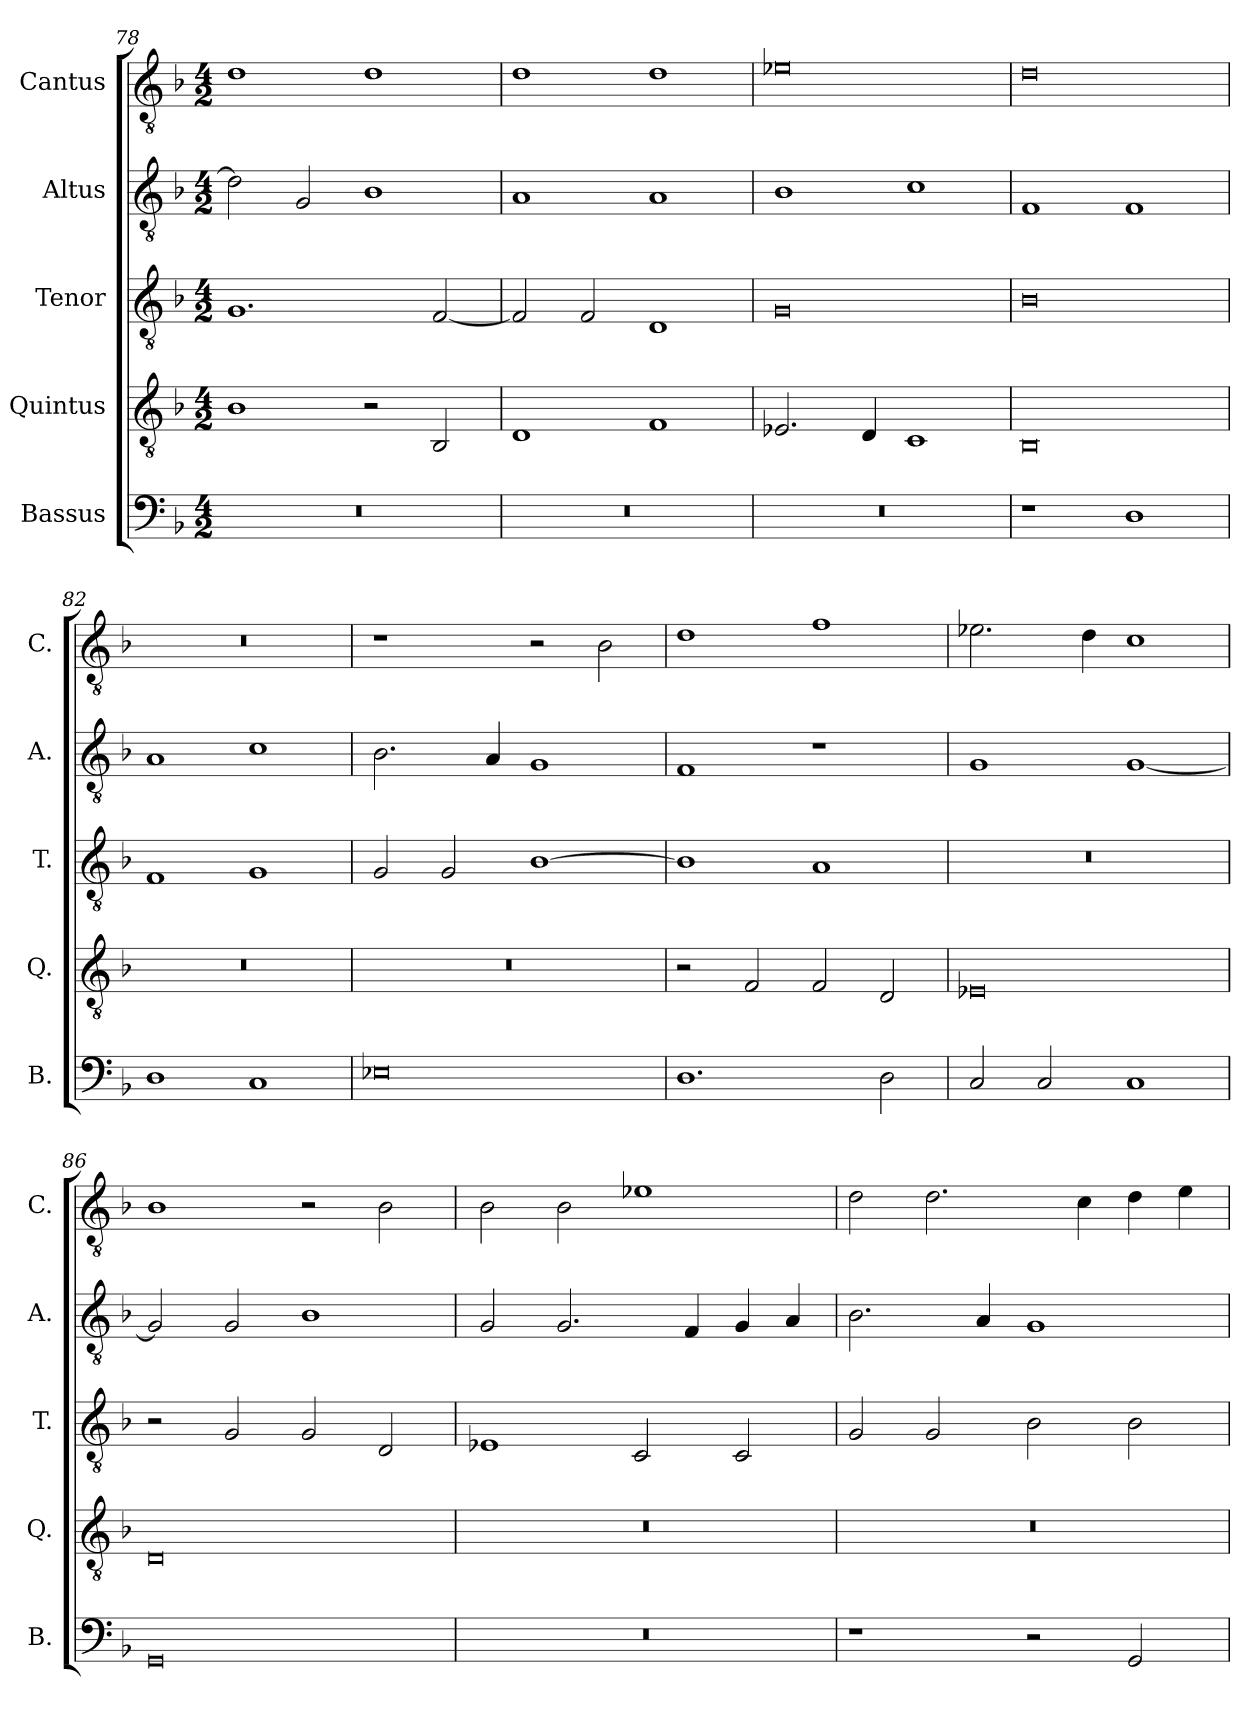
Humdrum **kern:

**kern	**kern	**kern	**kern	**kern
*part5	*part4	*part3	*part2	*part1
*staff5	*staff4	*staff3	*staff2	*staff1
*I"Bassus	*I"Quintus	*I"Tenor	*I"Altus	*I"Cantus
*I'B.	*I'Q.	*I'T.	*I'A.	*I'C.
*clefF4	*clefGv2	*clefGv2	*clefGv2	*clefGv2
*k[b-]	*k[b-]	*k[b-]	*k[b-]	*k[b-]
*M4/2	*M4/2	*M4/2	*M4/2	*M4/2
=78	=78	=78	=78	=78
0r	1B-	1.G	2d\]	1d
.	.	.	2G/	.
.	2r	.	1B-	1d
.	2BB-/	[2F/	.	.
=79	=79	=79	=79	=79
0r	1D	2F/]	1A	1d
.	.	2F/	.	.
.	1F	1D	1A	1d
=80	=80	=80	=80	=80
0r	2.E-X/	0G	1B-	0e-X
.	4D/	.	.	.
.	1C	.	1c	.
=81	=81	=81	=81	=81
1r	0BB-	0B-	1F	0d
1D	.	.	1F	.
=82	=82	=82	=82	=82
1D	0r	1F	1A	0r
1C	.	1G	1c	.
=83	=83	=83	=83	=83
0E-X	0r	2G/	2.B-\	1r
.	.	2G/	.	.
.	.	.	4A/	.
.	.	[1B-	1G	2r
.	.	.	.	2B-\
=84	=84	=84	=84	=84
1.D	2r	1B-]	1F	1d
.	2F/	.	.	.
.	2F/	1A	1r	1f
2D\	2D/	.	.	.
=85	=85	=85	=85	=85
2C/	0E-X	0r	1G	2.e-X\
2C/	.	.	.	.
.	.	.	.	4d\
1C	.	.	[1G	1c
!!LO:PB:g=z
=86	=86	=86	=86	=86
0GG	0D	2r	2G/]	1B-
.	.	2G/	2G/	.
.	.	2G/	1B-	2r
.	.	2D/	.	2B-\
=87	=87	=87	=87	=87
0r	0r	1E-X	2G/	2B-\
.	.	.	2.G/	2B-\
.	.	2C/	.	1e-X
.	.	.	4F/	.
.	.	2C/	4G/	.
.	.	.	4A/	.
=88	=88	=88	=88	=88
1r	0r	2G/	2.B-\	2d\
.	.	2G/	.	2.d\
.	.	.	4A/	.
2r	.	2B-\	1G	.
.	.	.	.	4c\
2GG/	.	2B-\	.	4d\
.	.	.	.	4e\
=	=	=	=	=
*-	*-	*-	*-	*-
